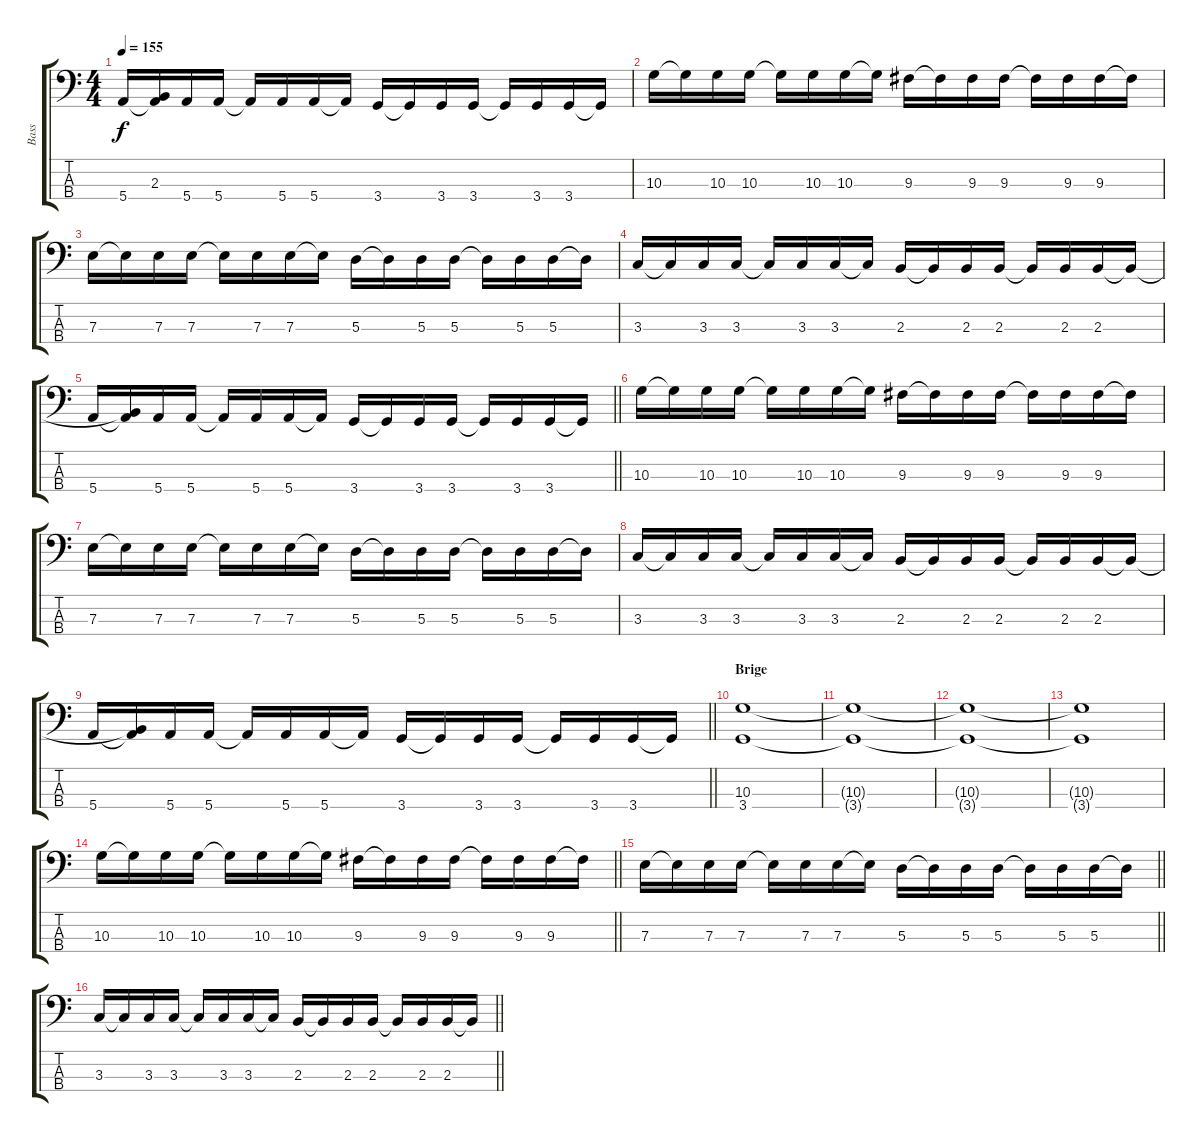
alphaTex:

\track ("Bass" "Bass") {instrument electricbassfinger}
\staff {score tabs}
\tuning (G2 D2 A1 E1) {hide}
\ts (4 4)
\tempo 155
\clef f4
\ks c
5.4.16{dy f} (2.3{t} 5.4{t}).16 5.4.16 5.4.16 5.4{t}.16 5.4.16 5.4.16 5.4{t}.16 3.4.16 3.4{t}.16 3.4.16 3.4.16 3.4{t}.16 3.4.16 3.4.16 3.4{t}.16 |
10.3.16 10.3{t}.16 10.3.16 10.3.16 10.3{t}.16 10.3.16 10.3.16 10.3{t}.16 9.3.16 9.3{t}.16 9.3.16 9.3.16 9.3{t}.16 9.3.16 9.3.16 9.3{t}.16 |
7.3.16 7.3{t}.16 7.3.16 7.3.16 7.3{t}.16 7.3.16 7.3.16 7.3{t}.16 5.3.16 5.3{t}.16 5.3.16 5.3.16 5.3{t}.16 5.3.16 5.3.16 5.3{t}.16 |
3.3.16 3.3{t}.16 3.3.16 3.3.16 3.3{t}.16 3.3.16 3.3.16 3.3{t}.16 2.3.16 2.3{t}.16 2.3.16 2.3.16 2.3{t}.16 2.3.16 2.3.16 2.3{t}.16 |
\barLineRight lightlight
5.4.16 (2.3{t} 5.4{t}).16 5.4.16 5.4.16 5.4{t}.16 5.4.16 5.4.16 5.4{t}.16 3.4.16 3.4{t}.16 3.4.16 3.4.16 3.4{t}.16 3.4.16 3.4.16 3.4{t}.16 |
10.3.16 10.3{t}.16 10.3.16 10.3.16 10.3{t}.16 10.3.16 10.3.16 10.3{t}.16 9.3.16 9.3{t}.16 9.3.16 9.3.16 9.3{t}.16 9.3.16 9.3.16 9.3{t}.16 |
7.3.16 7.3{t}.16 7.3.16 7.3.16 7.3{t}.16 7.3.16 7.3.16 7.3{t}.16 5.3.16 5.3{t}.16 5.3.16 5.3.16 5.3{t}.16 5.3.16 5.3.16 5.3{t}.16 |
3.3.16 3.3{t}.16 3.3.16 3.3.16 3.3{t}.16 3.3.16 3.3.16 3.3{t}.16 2.3.16 2.3{t}.16 2.3.16 2.3.16 2.3{t}.16 2.3.16 2.3.16 2.3{t}.16 |
\barLineRight lightlight
5.4.16 (2.3{t} 5.4{t}).16 5.4.16 5.4.16 5.4{t}.16 5.4.16 5.4.16 5.4{t}.16 3.4.16 3.4{t}.16 3.4.16 3.4.16 3.4{t}.16 3.4.16 3.4.16 3.4{t}.16 |
\section ("" "Brige")
(10.3 3.4).1 |
(10.3{t} 3.4{t}).1 |
(10.3{t} 3.4{t}).1 |
(10.3{t} 3.4{t}).1 |
\barLineRight lightlight
10.3.16 10.3{t}.16 10.3.16 10.3.16 10.3{t}.16 10.3.16 10.3.16 10.3{t}.16 9.3.16 9.3{t}.16 9.3.16 9.3.16 9.3{t}.16 9.3.16 9.3.16 9.3{t}.16 |
\barLineRight lightlight
7.3.16 7.3{t}.16 7.3.16 7.3.16 7.3{t}.16 7.3.16 7.3.16 7.3{t}.16 5.3.16 5.3{t}.16 5.3.16 5.3.16 5.3{t}.16 5.3.16 5.3.16 5.3{t}.16 |
\barLineRight lightlight
3.3.16 3.3{t}.16 3.3.16 3.3.16 3.3{t}.16 3.3.16 3.3.16 3.3{t}.16 2.3.16 2.3{t}.16 2.3.16 2.3.16 2.3{t}.16 2.3.16 2.3.16 2.3{t}.16
